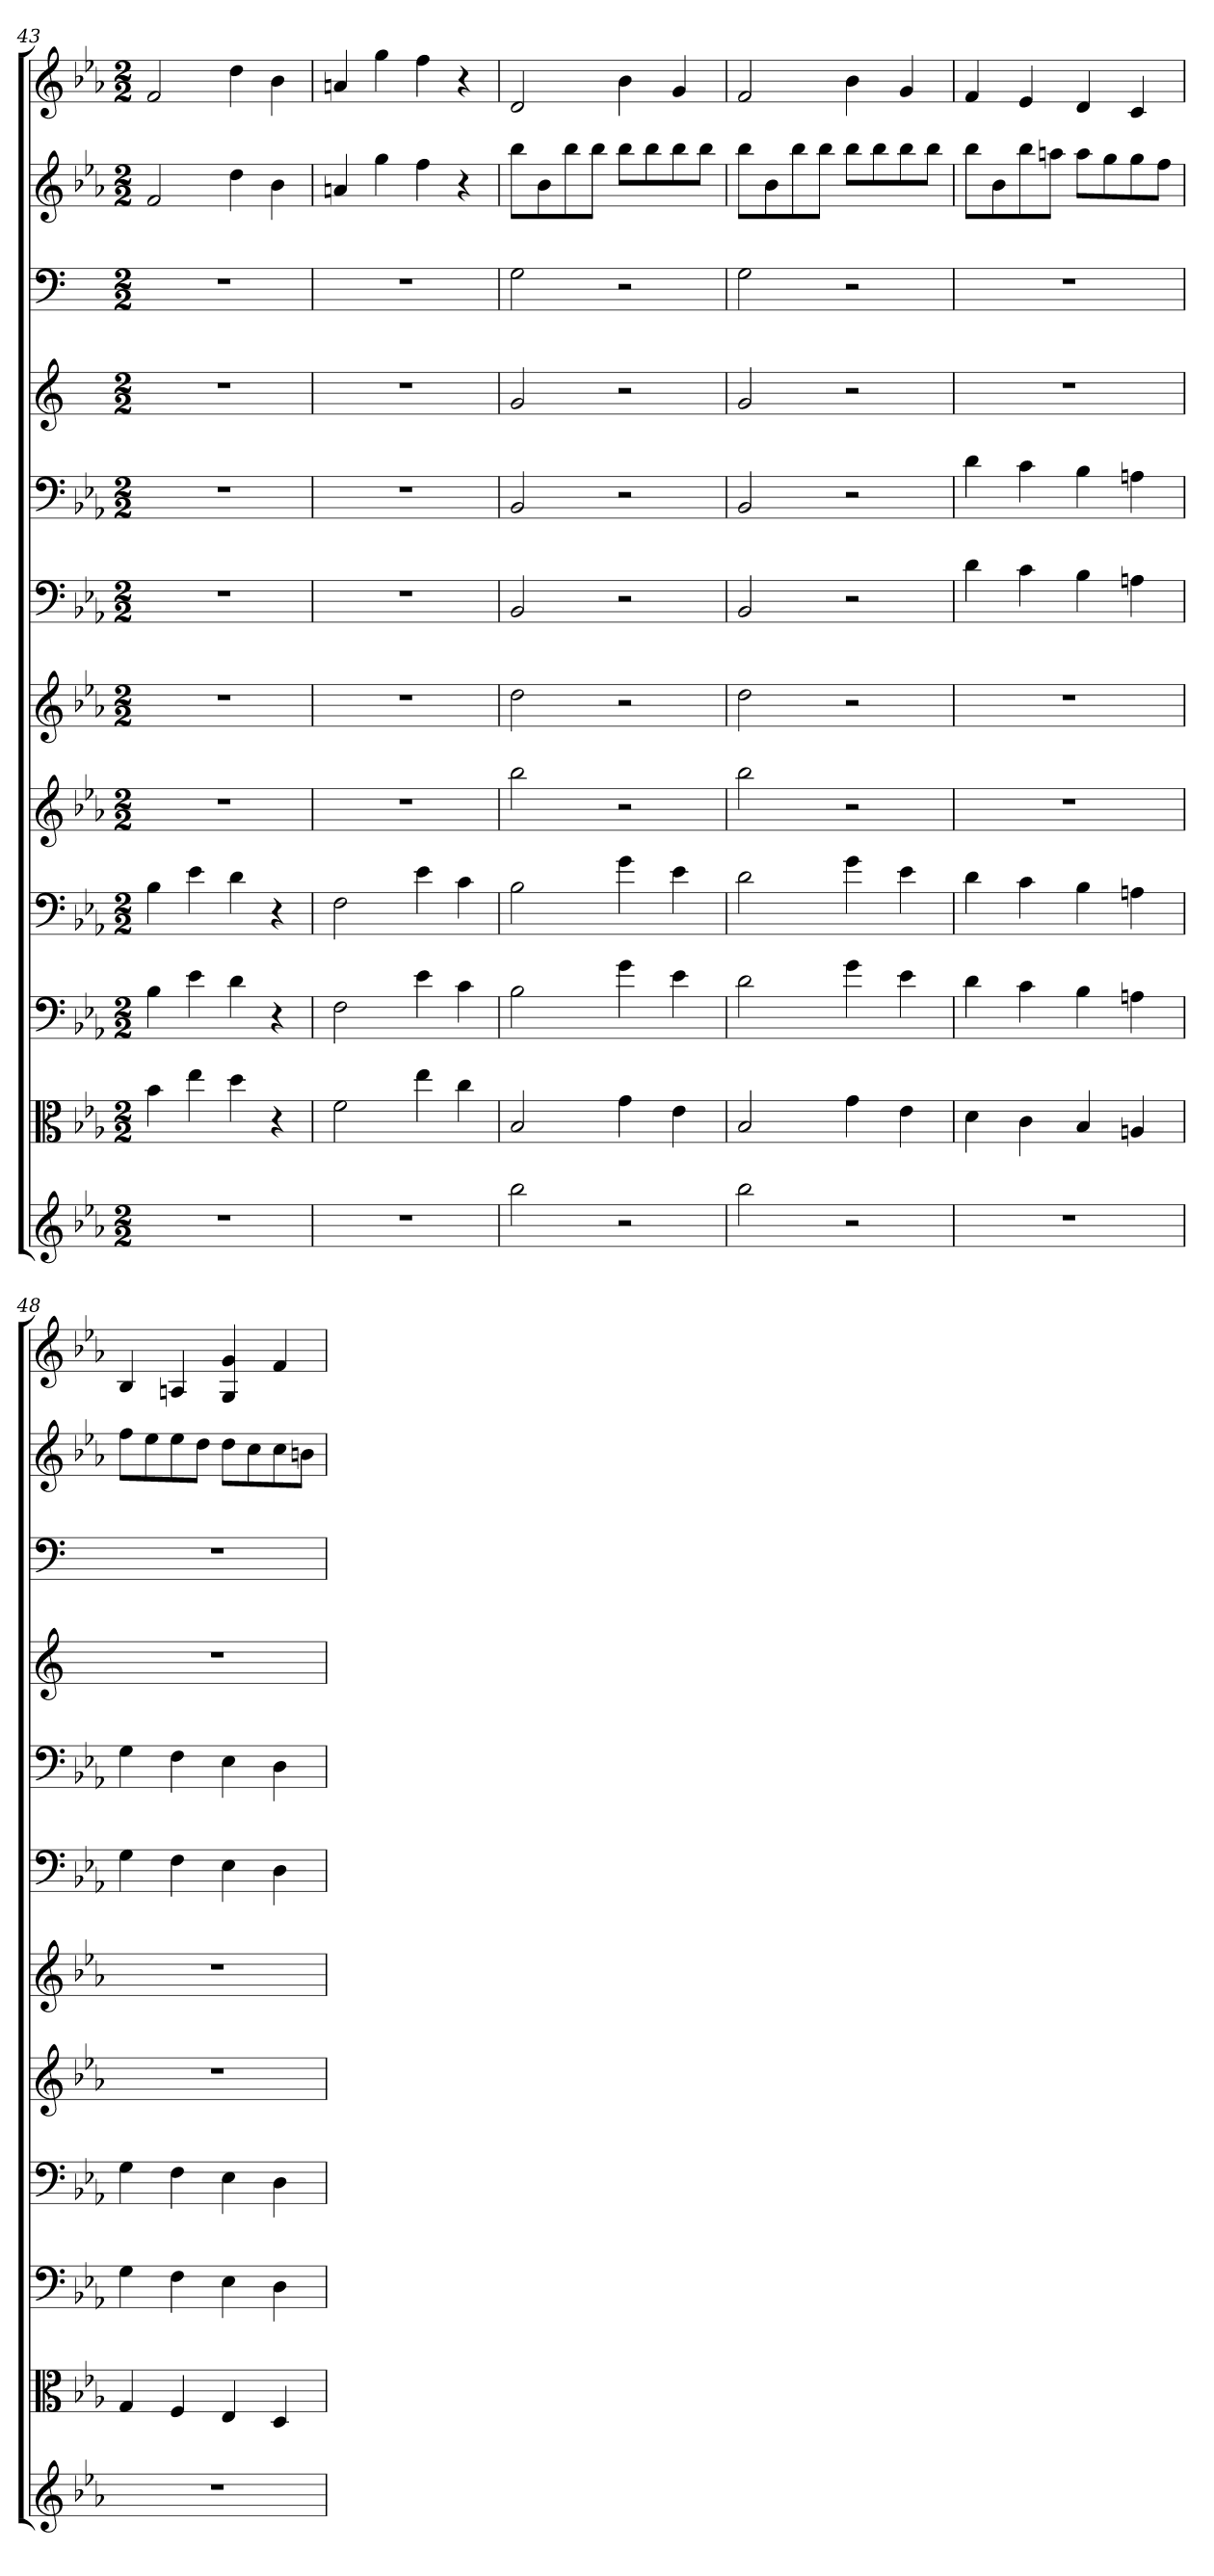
**kern	**kern	**kern	**kern	**kern	**kern	**kern	**kern	**kern	**kern	**kern	**kern
*part12	*part11	*part10	*part9	*part8	*part7	*part6	*part5	*part4	*part3	*part2	*part1
*staff12	*staff11	*staff10	*staff9	*staff8	*staff7	*staff6	*staff5	*staff4	*staff3	*staff2	*staff1
*	*clefC3	*clefF4	*clefF4	*	*	*clefF4	*clefF4	*	*	*	*
*k[b-e-a-]	*k[b-e-a-]	*k[b-e-a-]	*k[b-e-a-]	*k[b-e-a-]	*k[b-e-a-]	*k[b-e-a-]	*k[b-e-a-]	*k[]	*k[]	*k[b-e-a-]	*k[b-e-a-]
*E-:	*E-:	*E-:	*E-:	*E-:	*E-:	*E-:	*E-:	*	*	*E-:	*E-:
*M2/2	*M2/2	*M2/2	*M2/2	*M2/2	*M2/2	*M2/2	*M2/2	*M2/2	*M2/2	*M2/2	*M2/2
=43	=43	=43	=43	=43	=43	=43	=43	=43	=43	=43	=43
1r	4b-	4B-	4B-	1r	1r	1r	1r	1r	1r	2f	2f
.	4ee-	4e-	4e-	.	.	.	.	.	.	.	.
.	4dd	4d	4d	.	.	.	.	.	.	4dd	4dd
.	4r	4r	4r	.	.	.	.	.	.	4b-	4b-
=44	=44	=44	=44	=44	=44	=44	=44	=44	=44	=44	=44
1r	2f	2F	2F	1r	1r	1r	1r	1r	1r	4an	4an
.	.	.	.	.	.	.	.	.	.	4gg	4gg
.	4ee-	4e-	4e-	.	.	.	.	.	.	4ff	4ff
.	4cc	4c	4c	.	.	.	.	.	.	4r	4r
=45	=45	=45	=45	=45	=45	=45	=45	=45	=45	=45	=45
2bb-	2B-	2B-	2B-	2bb-	2dd	2BB-	2BB-	2g	2G	8bb-L	2d
.	.	.	.	.	.	.	.	.	.	8b-	.
.	.	.	.	.	.	.	.	.	.	8bb-	.
.	.	.	.	.	.	.	.	.	.	8bb-J	.
2r	4g	4g	4g	2r	2r	2r	2r	2r	2r	8bb-L	4b-
.	.	.	.	.	.	.	.	.	.	8bb-	.
.	4e-	4e-	4e-	.	.	.	.	.	.	8bb-	4g
.	.	.	.	.	.	.	.	.	.	8bb-J	.
=46	=46	=46	=46	=46	=46	=46	=46	=46	=46	=46	=46
2bb-	2B-	2d	2d	2bb-	2dd	2BB-	2BB-	2g	2G	8bb-L	2f
.	.	.	.	.	.	.	.	.	.	8b-	.
.	.	.	.	.	.	.	.	.	.	8bb-	.
.	.	.	.	.	.	.	.	.	.	8bb-J	.
2r	4g	4g	4g	2r	2r	2r	2r	2r	2r	8bb-L	4b-
.	.	.	.	.	.	.	.	.	.	8bb-	.
.	4e-	4e-	4e-	.	.	.	.	.	.	8bb-	4g
.	.	.	.	.	.	.	.	.	.	8bb-J	.
=47	=47	=47	=47	=47	=47	=47	=47	=47	=47	=47	=47
1r	4d	4d	4d	1r	1r	4d	4d	1r	1r	8bb-L	4f
.	.	.	.	.	.	.	.	.	.	8b-	.
.	4c	4c	4c	.	.	4c	4c	.	.	8bb-	4e-
.	.	.	.	.	.	.	.	.	.	8aanJ	.
.	4B-	4B-	4B-	.	.	4B-	4B-	.	.	8aaL	4d
.	.	.	.	.	.	.	.	.	.	8gg	.
.	4An	4An	4An	.	.	4An	4An	.	.	8gg	4c
.	.	.	.	.	.	.	.	.	.	8ffJ	.
=48	=48	=48	=48	=48	=48	=48	=48	=48	=48	=48	=48
1r	4G	4G	4G	1r	1r	4G	4G	1r	1r	8ffL	4B-
.	.	.	.	.	.	.	.	.	.	8ee-	.
.	4F	4F	4F	.	.	4F	4F	.	.	8ee-	4An
.	.	.	.	.	.	.	.	.	.	8ddJ	.
.	4E-	4E-	4E-	.	.	4E-	4E-	.	.	8ddL	4G 4g
.	.	.	.	.	.	.	.	.	.	8cc	.
.	4D	4D	4D	.	.	4D	4D	.	.	8cc	4f
.	.	.	.	.	.	.	.	.	.	8bnJ	.
=	=	=	=	=	=	=	=	=	=	=	=
*-	*-	*-	*-	*-	*-	*-	*-	*-	*-	*-	*-
